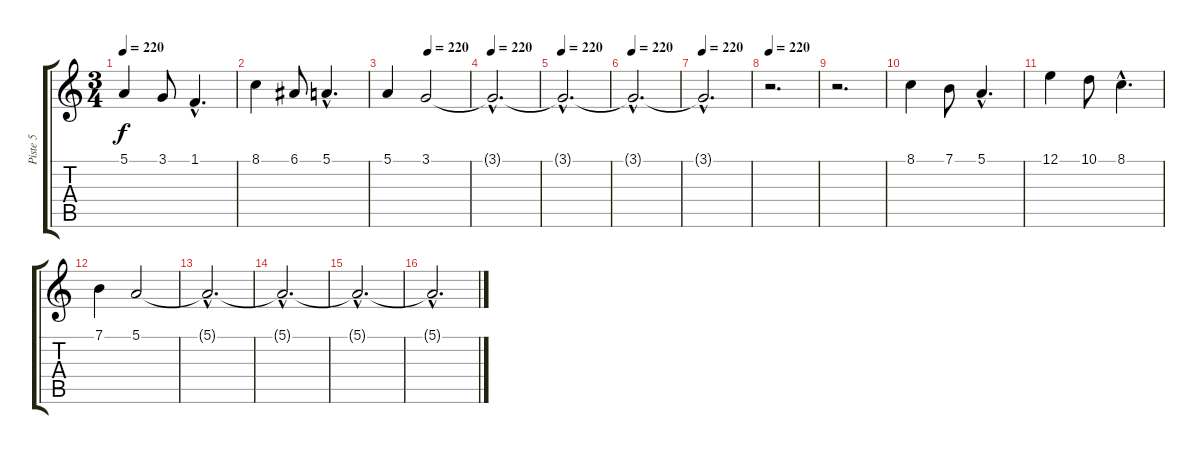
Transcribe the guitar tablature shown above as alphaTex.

\track ("Piste 5" "Piste 5") {instrument oboe}
\staff {score tabs}
\tuning (E4 B3 G3 D3 A2 E2) {hide}
\ts (3 4)
\tempo 220
\clef g2
\ks c
5.1.4{dy f} 3.1.8 1.1{hac}.4{d} |
8.1.4 6.1.8 5.1{hac}.4{d} |
\tempo (220 0.5)
5.1.4 3.1.2 |
\tempo 220
3.1{hac t}.2{d} |
\tempo 220
3.1{hac t}.2{d} |
\tempo 220
3.1{hac t}.2{d} |
\tempo 220
3.1{hac t}.2{d} |
\tempo 220
r.2{d} |
r.2{d} |
8.1.4 7.1.8 5.1{hac}.4{d} |
12.1.4 10.1.8 8.1{hac}.4{d} |
7.1.4 5.1.2 |
5.1{hac t}.2{d} |
5.1{hac t}.2{d} |
5.1{hac t}.2{d} |
5.1{hac t}.2{d}
